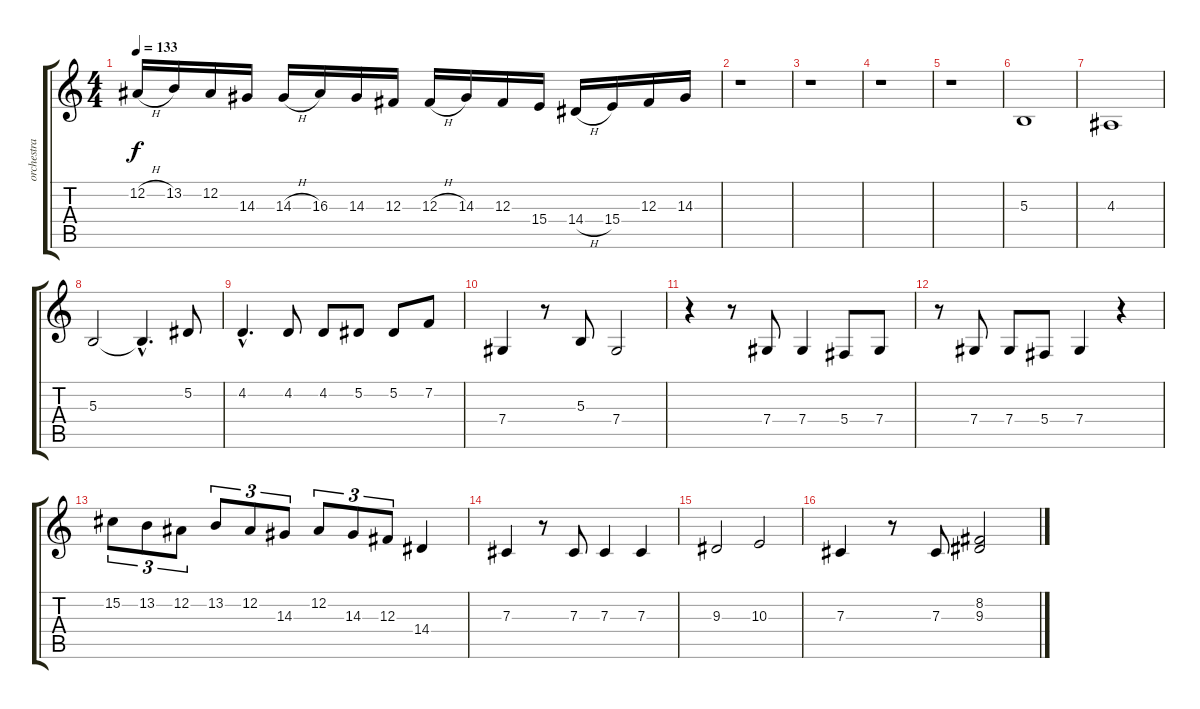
\track ("orchestra" "orchestra") {instrument stringensemble1}
\staff {score tabs}
\tuning (Eb4 Bb3 Gb3 Db3 Ab2 Eb2) {hide}
\ts (4 4)
\tempo 133
\clef g2
\ks c
12.2{h}.16{dy f} 13.2.16 12.2.16 14.3.16 14.3{h}.16 16.3.16 14.3.16 12.3.16 12.3{h}.16 14.3.16 12.3.16 15.4.16 14.4{h}.16 15.4.16 12.3.16 14.3.16 |
r.1 |
r.1 |
r.1 |
r.1 |
5.3.1 |
4.3.1 |
5.3.2 5.3{hac t}.4{d} 5.2.8 |
4.2{hac}.4{d} 4.2.8 4.2.8 5.2.8 5.2.8 7.2.8 |
7.4.4 r.8 5.3.8 7.4.2 |
r.4 r.8 7.4.8 7.4.4 5.4.8 7.4.8 |
r.8 7.4.8 7.4.8 5.4.8 7.4.4 r.4 |
15.2.8{tu (3 2)} 13.2.8{tu (3 2)} 12.2.8{tu (3 2)} 13.2.8{tu (3 2)} 12.2.8{tu (3 2)} 14.3.8{tu (3 2)} 12.2.8{tu (3 2)} 14.3.8{tu (3 2)} 12.3.8{tu (3 2)} 14.4.4 |
7.3.4 r.8 7.3.8 7.3.4 7.3.4 |
9.3.2 10.3.2 |
7.3.4 r.8 7.3.8 (8.2 9.3).2
